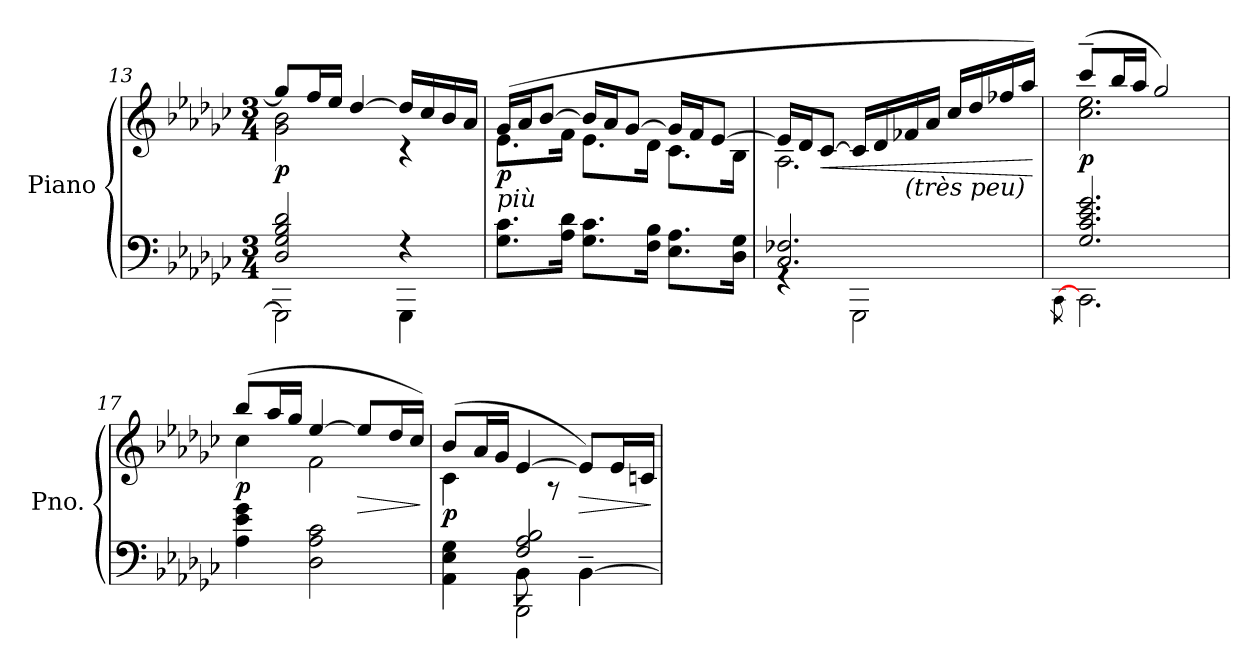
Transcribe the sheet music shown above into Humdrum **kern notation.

**kern	**kern	**dynam
*part1	*part1	*part1
*staff2	*staff1	*staff1/2
*I"Piano	*	*
*I'Pno.	*	*
!!LO:LB:g=z
*clefF4	*clefG2	*
*k[b-e-a-d-g-c-]	*k[b-e-a-d-g-c-]	*
*M3/4	*M3/4	*
=13	=13	=13
*^	*^	*
!	!	!	!	!LO:DY:b
2D-/ 2G-/ 2B-/ 2d-/	2GGG-\]	8gg-/L]	2g-\ 2b-\	p
.	.	16ff/L	.	.
.	.	16ee-/JJ	.	.
.	.	[4dd-/	.	.
4r	4GGG-\	16dd-/LL]	4r	.
.	.	16cc-/	.	.
.	.	16b-/	.	.
.	.	16a-/JJ	.	.
*v	*v	*	*	*
=14	=14	=14	=14
!	!LO:TX:b:i:t=più	!	!
!	!	!	!LO:DY:b
8.G-\ 8.c-\L	(>16g-/LL	8.e-\L	p
.	16a-/J	.	.
.	[8b-/J	.	.
16A-\ 16d-\Jk	.	16f\Jk	.
8.G-\ 8.c-\L	16b-/LL]	8.e-\L	.
.	16a-/J	.	.
.	[8g-/J	.	.
16F\ 16B-\Jk	.	16d-\Jk	.
8.E-\ 8.A-\L	16g-/LL]	8.c-\L	.
.	16f/J	.	.
.	[8e-/J	.	.
16D-\ 16G-\Jk	.	16B-\Jk	.
=15	=15	=15	=15
*^	*	*	*
2.C-/ 2.F-X/	4rGG	16e-/LL]	2.A-\	.
.	.	16d-/J	.	.
!	!	!	!	!LO:HP:b
.	.	[8c-/J	.	<
.	2GGG-\	16c-/LL]	.	.
.	.	16d-/	.	.
!	!	!LO:TX:b:i:t=(très peu)	!	!
.	.	16f-X/	.	.
.	.	16a-/JJ	.	.
.	.	16cc-/LL	.	.
.	.	16dd-/	.	.
.	.	16ff-X/	.	.
.	.	16aa-/JJ)	.	.
*v	*v	*	*	*
*	*v	*v	*
.	.	[
!!LO:LB:g=z
=16	=16	=16
*^	*	*
.	[8qCC-\	.	.
*	*	*^	*
!	!	!	!	!LO:DY:b
2.G-/ 2.c-/ 2.e-/ 2.g-/	2.CC-\	(>8ccc-~/L	2.cc-\ 2.ee-\	p
.	.	16bb-/L	.	.
.	.	16aa-/JJ	.	.
.	.	2gg-/)	.	.
*v	*v	*	*	*
=17	=17	=17	=17
!	!	!	!LO:DY:b
4A-\ 4e-\ 4g-\	(>8bb-/L	4cc-\	p
.	16aa-/L	.	.
.	16gg-/JJ	.	.
2D-\ 2A-\ 2c-\	[4ee-/	2f\	.
!	!	!	!LO:HP:b
.	8ee-/L]	.	>
.	16dd-/L	.	.
.	16cc-/JJ)	.	.
*	*v	*v	*
.	.	]
=18	=18	=18
*^	*^	*
*	*^	*	*	*
!	!	!	!	!	!LO:DY:b
4ryy	4ryy	4AA-\ 4E-\ 4G-\	(>8b-/L	4c-\	p
.	.	.	16a-/L	.	.
.	.	.	16g-/JJ	.	.
8BB-\	2F/ 2A-/ 2B-/	2BBB-\	[4e-/	8ryy	.
8ryy	.	.	.	8r	.
!	!	!	!	!	!LO:HP:b
[4BB-~\	.	.	8e-/L])	4ryy	>
.	.	.	16e-/L	.	.
.	.	.	16cn/JJ	.	.
*v	*v	*v	*	*	*
*	*v	*v	*
.	.	]
=	=	=
*-	*-	*-
